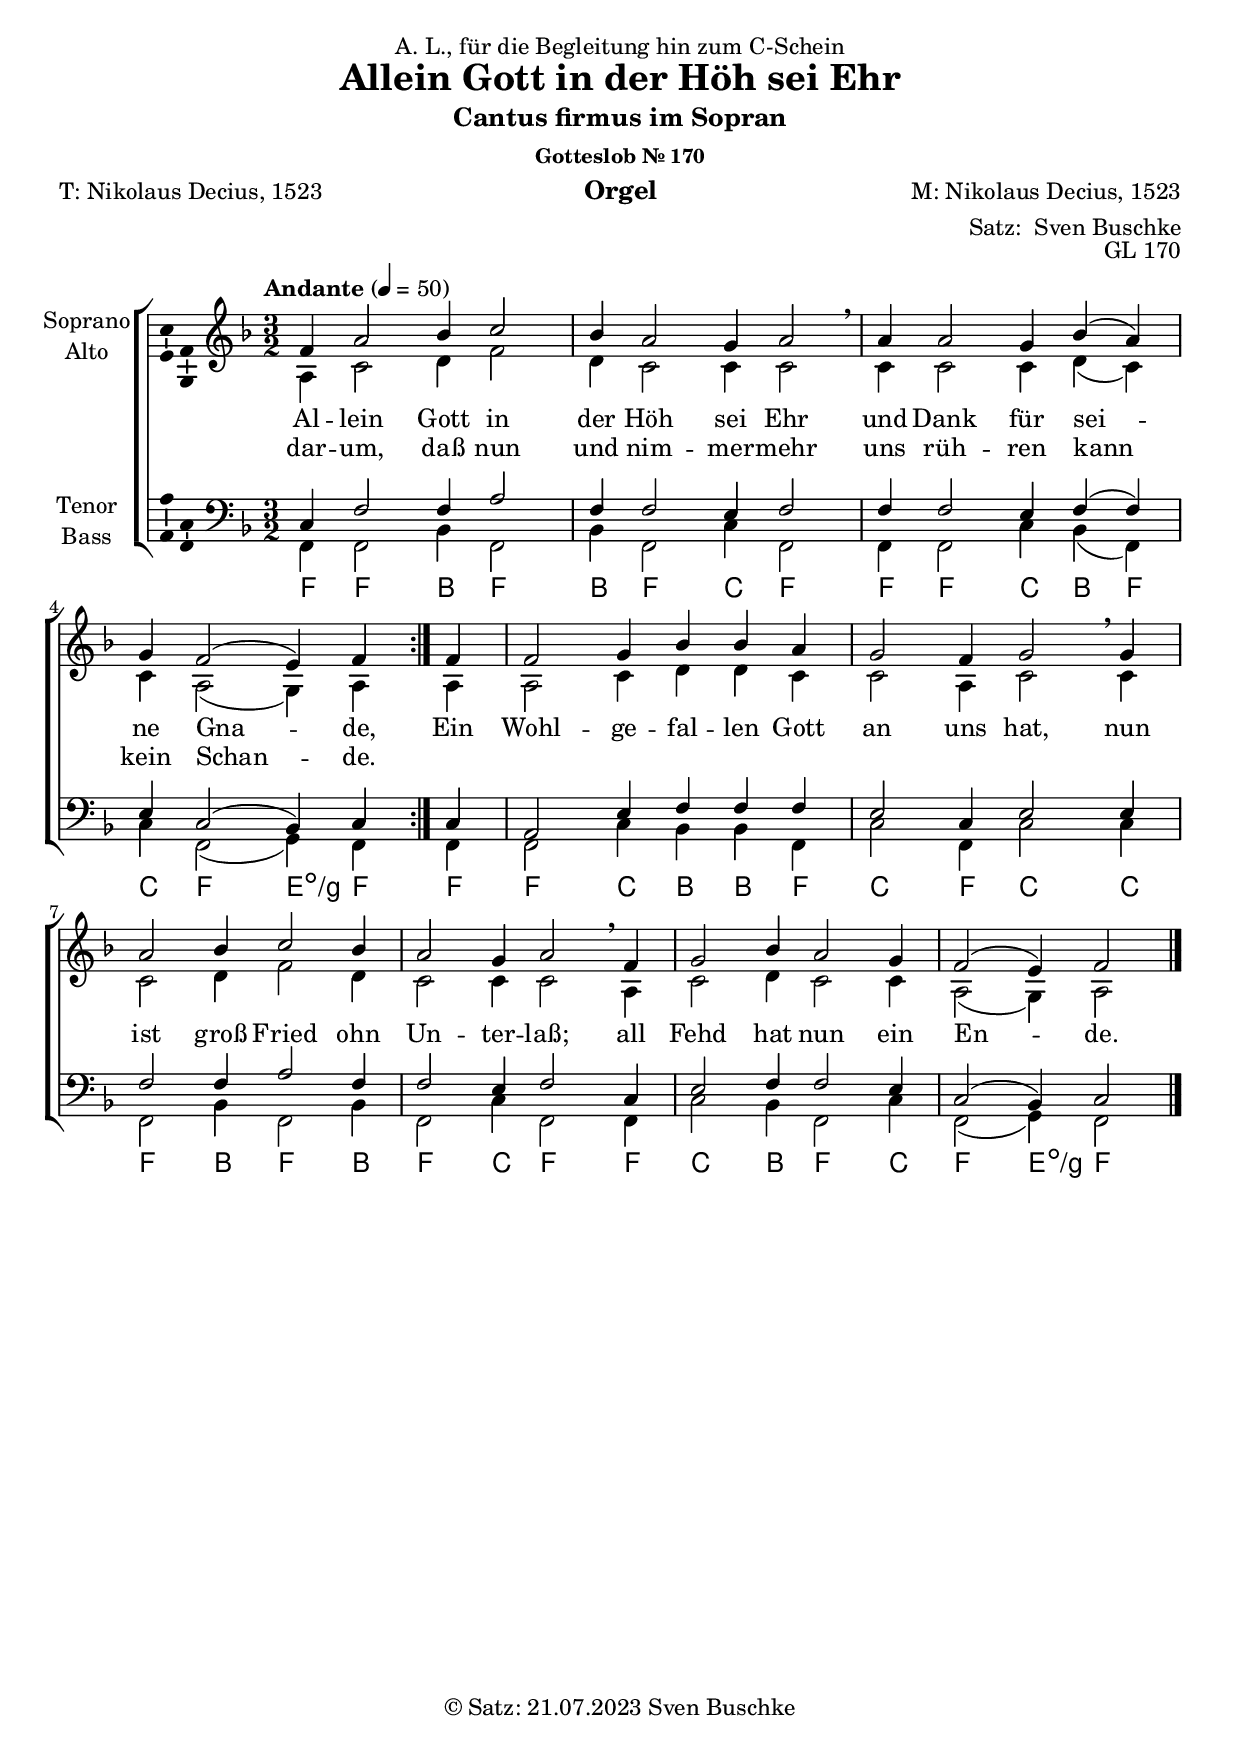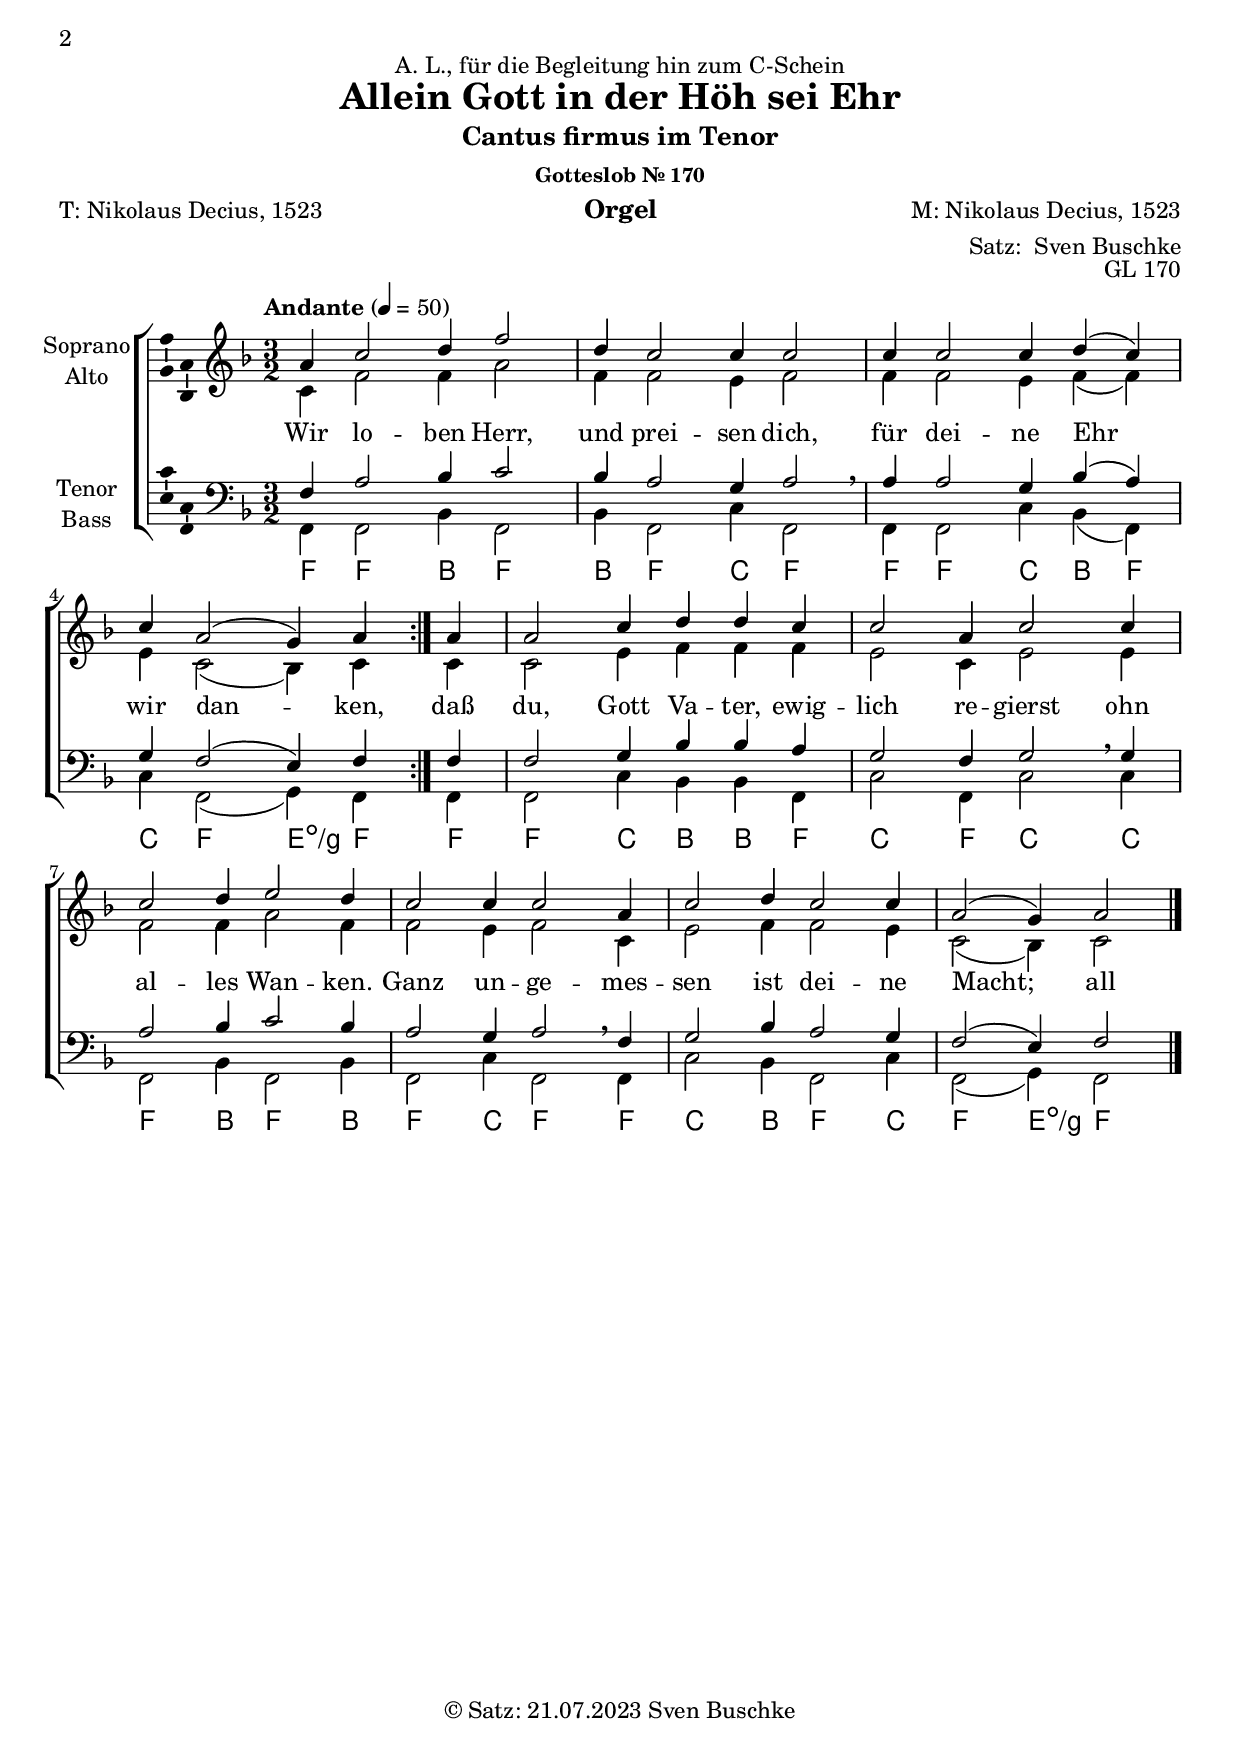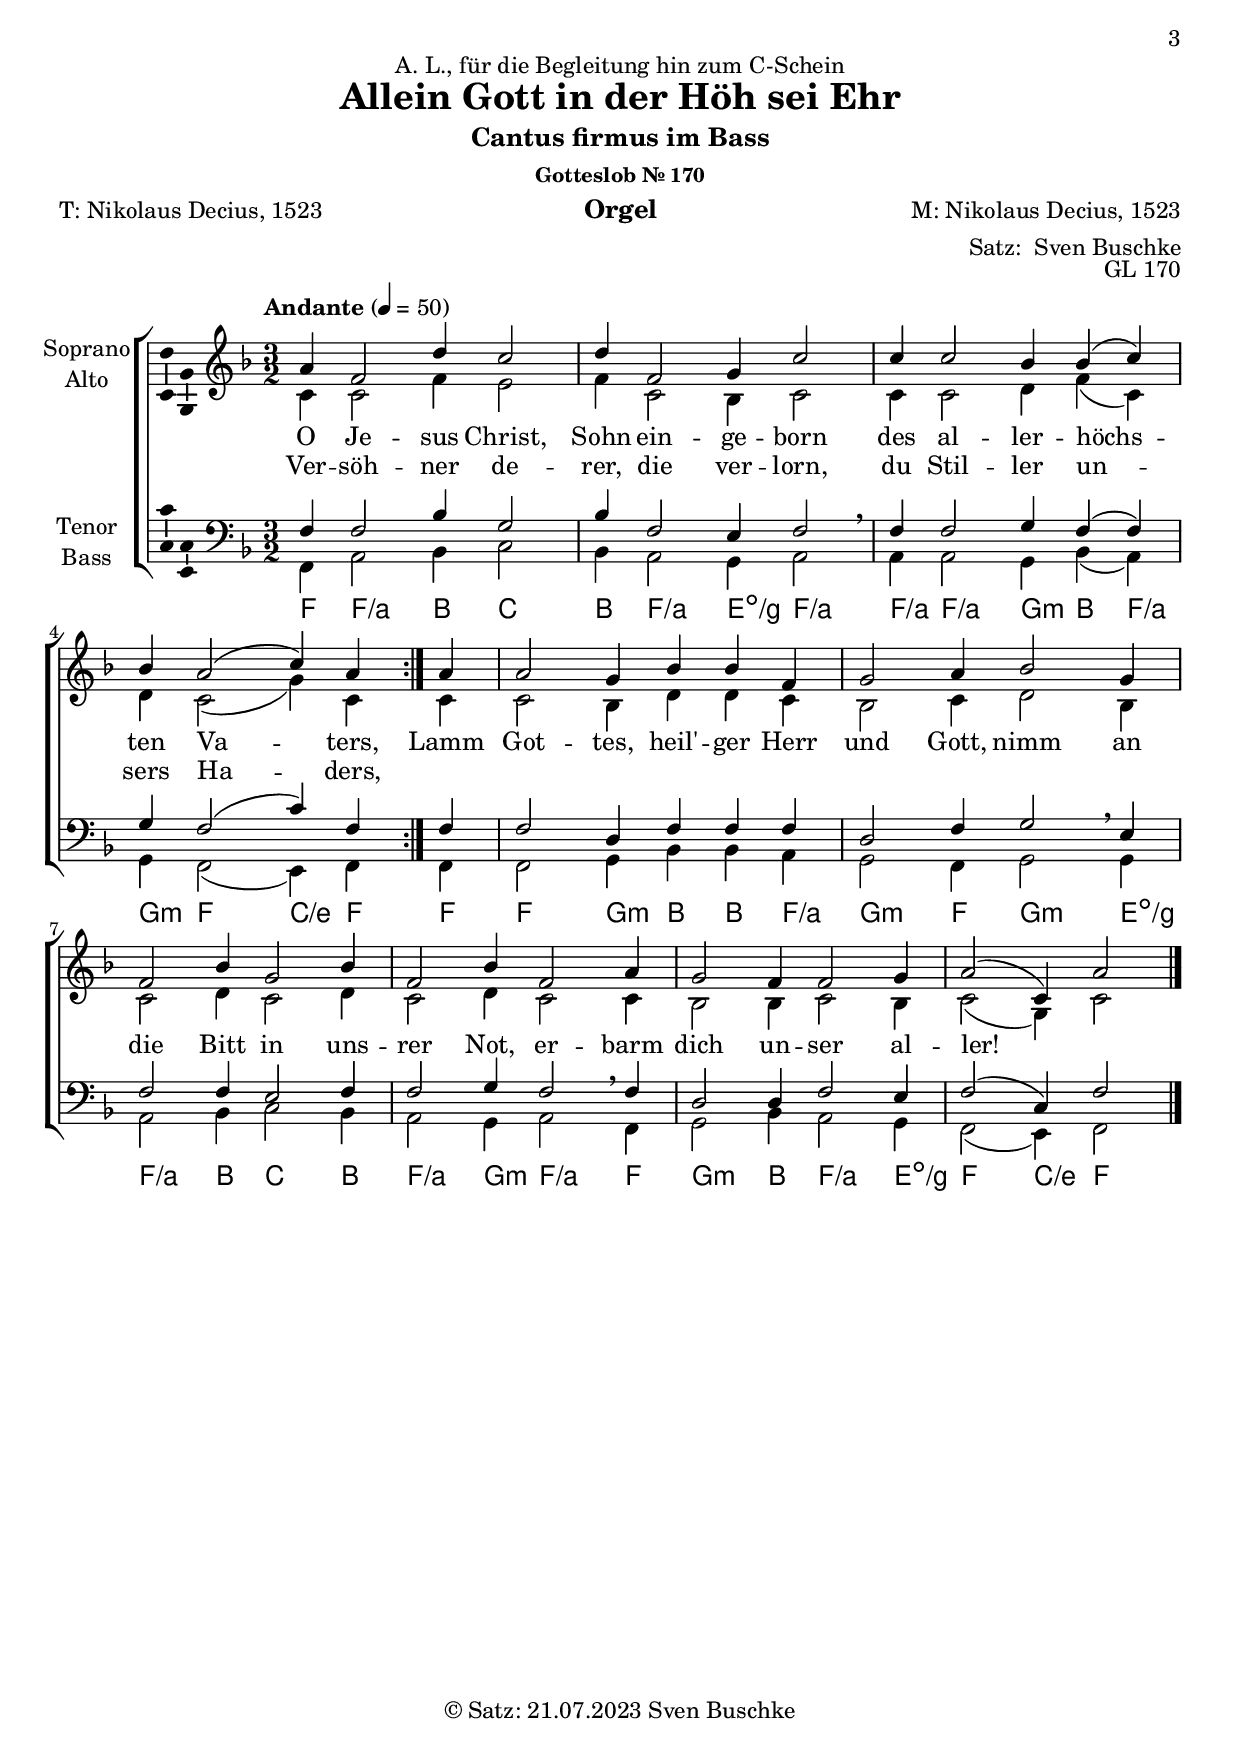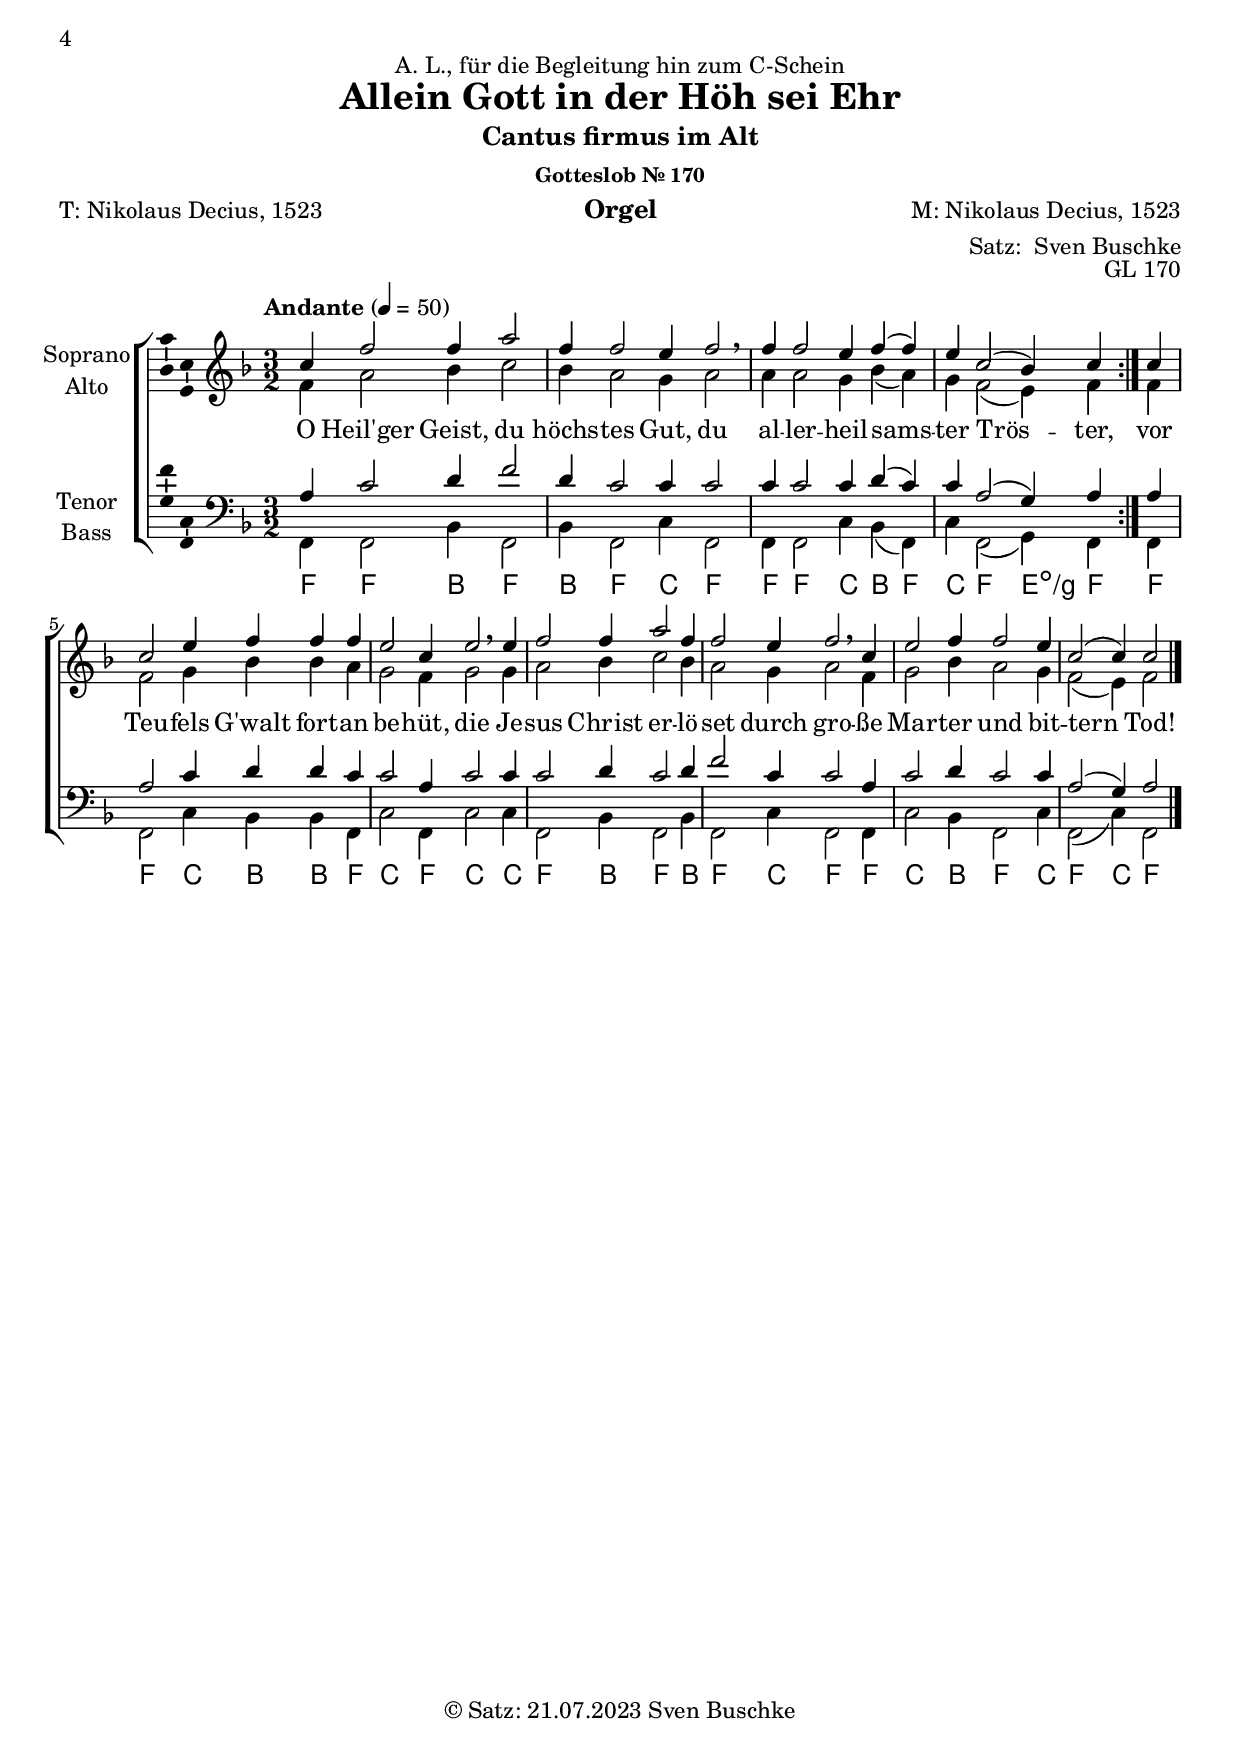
\version "2.24.1"
\language "english"

\include "predefined-guitar-fretboards.ly"

\header {
  dedication = "A. L., für die Begleitung hin zum C-Schein"
  title = "Allein Gott in der Höh sei Ehr"
  subsubtitle = "Gotteslob Nr. 170"
  instrument = "Orgel"
  composer = "M: Nikolaus Decius, 1523"
  arranger = \markup { "Satz: " \with-url #"https://buschke.com" "Sven Buschke" }
  poet = "T: Nikolaus Decius, 1523"
  meter = ""
  piece = ""
  opus = "GL 170"
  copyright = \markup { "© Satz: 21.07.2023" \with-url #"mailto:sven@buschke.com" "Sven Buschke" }
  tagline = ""
}

global = {
  \key f \major
  \time 3/2
  \tempo "Andante" 4=50
}

\layout {
  \context {
    \Voice
    \consists "Melody_engraver"
    \override Stem #'neutral-direction = #'()
    %      \override SpacingSpanner.common-shortest-duration = #(ly:make-moment 1/8)
    %      \override System.break-visibility = #end-of-line-invisible
  }
}


scoreASoprano = \relative c' {
  \global
  % Music follows here.
  \repeat volta 2 {
    %     \partial 4
    f4
    a2 bf4 c2 bf4 a2 g4 a2\breathe
    a4 a2 g4 bf(a) g f2(e4) f
  }
  f4 f2 g4 bf bf a g2 f4 g2\breathe
  g4 a2 bf4 c2 bf4 a2 g4 a2\breathe
  f4 g2 bf4 a2 g4 f2(e4) f2
  \bar "|."
}

scoreAAlto = \relative c' {
  \global
  % Music follows here.
  \repeat volta 2 {
    %   \partial 4
    a4 c2 d4 f2 d4 c2 c4 c2
    c4 c2 c4 d(c) c a2(g4) a
  }
  a4 a2 c4 d d c c2 a4 c2
  c4 c2 d4 f2 d4 c2 c4 c2
  a4 c2 d4 c2c4 a2(g4) a2
}

scoreATenor = \relative c' {
  \global
  % Music follows here.
  \repeat volta 2 {
    %   \partial 4
    c,4 f2 f4 a2 f4 f2 e4 f2
    f4 f2 e4 f(f) e c2(bf4) c
  }
  c4 a2 e'4 f f f e2 c4 e2
  e4 f2 f4 a2 f4 f2 e4 f2
  c4 e2 f4 f2 e4 c2(bf4) c2
}

scoreABass = \relative c, {
  \global
  % Music follows here.
  \repeat volta 2 {
    %     \partial 4
    f4
    f2 bf4 f2 bf4 f2 c'4 f,2
    f4 f2 c'4 bf(f) c' f,2(g4) f
  }
  f4 f2 c'4 bf bf f c'2 f,4 c'2
  c4 f,2 bf4 f2 bf4 f2 c'4 f,2
  f4 c'2 bf4 f2 c'4 f,2(g4) f2
}

scoreAVerseA = \lyricmode {
  % Lyrics follow here.
  Al -- lein Gott in der Höh
  sei Ehr und Dank für sei -- ne Gna -- de,
}

scoreAVerseB = \lyricmode {
  % Lyrics follow here.
  dar -- um, daß nun und nim -- mer -- mehr
  uns rüh -- ren kann kein Schan -- de.
}

scoreAVerseC = \lyricmode {
  % Lyrics follow here.
  Ein Wohl -- ge -- fal -- len Gott an uns hat,
  nun ist groß Fried ohn Un -- ter -- laß;
  all Fehd hat nun ein En -- de.
}

scoreAChordNames = \chordmode {
  \global
  \germanChords
  % Chords follow here.
  \repeat volta 2 {
    %     \partial 4
    f4
    f2 bf4 f2 bf4 f2 c4 f2
    f4 f2 c4 bf(f) c f2(e4:dim/g) f4
  }
  f4 f2 c4 bf bf f c2 f4 c2
  c4 f2 bf4 f2 bf4 f2 c4 f2
  f4 c2 bf4 f2 c4 f2(e4:dim/g) f2
}

scoreAFigBass = \figuremode {
  \global
  % Figures follow here.
  \repeat volta 2 {  }

}

scoreAChoirPart = \new ChoirStaff <<
  \new Staff \with {
    midiInstrument = "choir aahs"
    instrumentName = \markup \center-column { "Soprano" "Alto" }
  } <<
    \new Voice = "soprano" \with {
      \consists "Ambitus_engraver"
    } { \voiceOne \scoreASoprano }
    \new Voice = "alto" \with {
      \consists "Ambitus_engraver"
      \override Ambitus #'X-offset = #2.0
    } { \voiceTwo \scoreAAlto }
  >>
  \new Lyrics \with {
    \override VerticalAxisGroup #'staff-affinity = #CENTER
  } \lyricsto "soprano" {<<\scoreAVerseA \new Lyrics {\set associatedVoice = "soprano" \scoreAVerseB}>> \scoreAVerseC}
  \new Staff \with {
    midiInstrument = "choir aahs"
    instrumentName = \markup \center-column { "Tenor" "Bass" }
  } <<
    \clef bass
    \new Voice = "tenor" \with {
      \consists "Ambitus_engraver"
    } { \voiceOne \scoreATenor }
    \new Voice = "bass" \with {
      \consists "Ambitus_engraver"
      \override Ambitus #'X-offset = #2.0
    } { \voiceTwo \scoreABass }
  >>
>>

scoreAChordsPart = <<
  \new ChordNames \scoreAChordNames
  %   \scoreAChordNames
  %   \new FretBoards \scoreAChordNames
>>

scoreABassFiguresPart = \new FiguredBass \with {
  useBassFigureExtenders = ##t
} \scoreAFigBass

\bookpart {
  \header {
    subtitle = "Cantus firmus im Sopran"
  }
  \score {
    <<
      \scoreAChoirPart
      \scoreAChordsPart
      \scoreABassFiguresPart
    >>
    \layout { }
    \midi {
      \tempo 4=100
    }
  }
}

scoreBSoprano = \relative c'' {
  \global
  % Music follows here.
  \repeat volta 2 {
    %     \partial 4
    a4
    c2 d4 f2 d4 c2 c4 c2
    c4 c2 c4 d4(c) c a2(g4) a
  }
  a4 a2 c4 d d c c2 a4 c2
  c4 c2 d4 e2 d4 c2 c4 c2
  a4 c2 d4 c2 c4 a2(g4) a2
}

scoreBAlto = \relative c' {
  \global
  % Music follows here.
  \repeat volta 2 {
    %     \partial 4
    c4
    f2 f4 a2 f4 f2 e4 f2
    f4 f2 e4 f(f) e c2(bf4) c
  }
  c4 c2 e4 f f f e2 c4 e2
  e4 f2 f4 a2 f4 f2 e4 f2
  c4 e2 f4 f2 e4 c2(bf4) c2
}

scoreBTenor = \relative c {
  \global
  % Music follows here.
  \repeat volta 2 {
    %     \partial 4
    f4
    a2 bf4 c2 bf4 a2 g4 a2\breathe
    a4 a2 g4 bf(a) g f2(e4) f
  }
  f4 f2 g4 bf bf a g2 f4 g2\breathe
  g4 a2 bf4 c2 bf4 a2 g4 a2\breathe
  f4 g2 bf4 a2 g4 f2(e4) f2
  \bar "|."
}

scoreBBass = \relative c {
  \global
  % Music follows here.
  \repeat volta 2 {
    %     \partial 4
    f,4
    f2 bf4 f2 bf4 f2 c'4 f,2
    f4 f2 c'4 bf(f) c' f,2(g4) f
  }
  f4 f2 c'4 bf bf f c'2 f,4 c'2
  c4 f,2 bf4 f2 bf4 f2 c'4 f,2
  f4 c'2 bf4 f2 c'4 f,2(g4) f2
}

scoreBVerseA = \lyricmode {
  % Lyrics follow here.
  Wir lo -- ben Herr, und prei -- sen dich,
  für dei -- ne Ehr wir dan -- ken,
  daß du, Gott Va -- ter, ewig -- lich
  re -- gierst ohn al -- les Wan -- ken.
  Ganz un -- ge -- mes -- sen ist dei -- ne Macht;
  all -- zeit ge -- schieht, was du be -- dacht.
  Wohl uns des gu -- ten Her -- ren!
}

scoreBVerseB = \lyricmode {
  % Lyrics follow here.

}

scoreBVerseC = \lyricmode {
  % Lyrics follow here.

}

scoreBChordNames = \chordmode {
  \global
  \germanChords
  % Chords follow here.
  \repeat volta 2 {
    %     \partial 4
    f4
    f2 bf4 f2 bf4 f2 c4 f2
    f4 f2 c4 bf(f) c f2(e4:dim/g) f4
  }
  f4 f2 c4 bf bf f c2 f4 c2
  c4 f2 bf4 f2 bf4 f2 c4 f2
  f4 c2 bf4 f2 c4 f2(e4:dim/g) f2
}

scoreBFigBass = \figuremode {
  \global
  % Figures follow here.

}

scoreBChoirPart = \new ChoirStaff <<
  \new Staff \with {
    midiInstrument = "choir aahs"
    instrumentName = \markup \center-column { "Soprano" "Alto" }
  } <<
    \new Voice = "soprano" \with {
      \consists "Ambitus_engraver"
    } { \voiceOne \scoreBSoprano }
    \new Voice = "alto" \with {
      \consists "Ambitus_engraver"
      \override Ambitus #'X-offset = #2.0
    } { \voiceTwo \scoreBAlto }
  >>
  \new Lyrics \with {
    \override VerticalAxisGroup #'staff-affinity = #CENTER
  } \lyricsto "soprano" {<<\scoreBVerseA \new Lyrics {\set associatedVoice = "soprano" \scoreBVerseB}>> \scoreBVerseC}
  \new Staff \with {
    midiInstrument = "choir aahs"
    instrumentName = \markup \center-column { "Tenor" "Bass" }
  } <<
    \clef bass
    \new Voice = "tenor" \with {
      \consists "Ambitus_engraver"
    } { \voiceOne \scoreBTenor }
    \new Voice = "bass" \with {
      \consists "Ambitus_engraver"
      \override Ambitus #'X-offset = #2.0
    } { \voiceTwo \scoreBBass }
  >>
>>

scoreBChordsPart = <<
  \new ChordNames \scoreBChordNames
  %   \scoreBChordNames
  %   \new FretBoards \scoreBChordNames
>>

scoreBBassFiguresPart = \new FiguredBass \with {
  useBassFigureExtenders = ##t
} \scoreBFigBass

\bookpart {
  \header {
    subtitle = "Cantus firmus im Tenor"
  }
  \score {
    <<
      \scoreBChoirPart
      \scoreBChordsPart
      \scoreBBassFiguresPart
    >>
    \layout { }
    \midi {
      \tempo 4=100
    }
  }
}

scoreCSoprano = \relative c'' {
  \global
  % Music follows here.
  \repeat volta 2 {
    a4 f2 d'4 c2 d4 f,2 g4 c2
    c4 c2 bf4 bf(c) bf a2(c4) a
  }
  a4 a2 g4 bf bf f g2 a4 bf2
  g4 f2 bf4 g2 bf4 f2 bf4 f2
  a4 g2 f4 f2 g4 a2(c,4) a'2
}

scoreCAlto = \relative c' {
  \global
  % Music follows here.
  \repeat volta 2 {
    c4 c2 f4 e2 f4 c2 bf4 c2
    c4 c2 d4 f(c) d c2(g'4) c,
  }
  c4 c2 bf4 d d c bf2 c4 d2
  bf4 c2 d4 c2 d4 c2 d4 c2
  c4 bf2 bf4 c2 bf4 c2(g4) c2
}

scoreCTenor = \relative c' {
  \global
  % Music follows here.
  \repeat volta 2 {
    %     \partial 4
    f,4
    f2 bf4 g2 bf4 f2 e4 f2
    f4 f2 g4 f(f) g f2(c'4) f,
  }
  f4 f2 d4 f f f d2 f4 g2
  e4 f2 f4 e2 f4 f2 g4 f2
  f4 d2 d4 f2 e4 f2(c4) f2
}

scoreCBass = \relative c, {
  \global
  % Music follows here.
  \repeat volta 2 {
    %     \partial 4
    f4
    a2 bf4 c2 bf4 a2 g4 a2\breathe
    a4 a2 g4 bf(a) g f2(e4) f
  }
  f4 f2 g4 bf bf a g2 f4 g2\breathe
  g4 a2 bf4 c2 bf4 a2 g4 a2\breathe
  f4 g2 bf4 a2 g4 f2(e4) f2
  \bar "|."
}

scoreCVerseA = \lyricmode {
  % Lyrics follow here.
  O Je -- sus Christ, Sohn ein -- ge -- born
  des al -- ler -- höchs -- ten Va -- ters,
}

scoreCVerseB = \lyricmode {
  % Lyrics follow here.
  Ver -- söh -- ner de -- rer, die ver -- lorn,
  du Stil -- ler un -- sers Ha -- ders,
}

scoreCVerseC = \lyricmode {
  % Lyrics follow here.
  Lamm Got -- tes, heil' -- ger Herr und Gott,
  nimm an die Bitt in uns -- rer Not,
  er -- barm dich un -- ser al -- ler!
}

scoreCChordNames = \chordmode {
  \global
  \germanChords
  % Chords follow here.
  \repeat volta 2 {
    %     \partial 4
    f4
    f2/a bf4 c2 bf4 f2/a e4:dim/g f2/a
    f4/a f2/a g4:m bf(f/a) g:m f2(c4/e) f4
  }
  f4 f2 g4:m bf bf f/a g2:m f4 g2:m
  e4:dim/g f2/a bf4 c2 bf4 f2/a g4:m f2/a
  f4 g2:m bf4 f2/a e4:dim/g f2(c4/e) f2
}

scoreCFigBass = \figuremode {
  \global
  % Figures follow here.

}

scoreCChoirPart = \new ChoirStaff <<
  \new Staff \with {
    midiInstrument = "choir aahs"
    instrumentName = \markup \center-column { "Soprano" "Alto" }
  } <<
    \new Voice = "soprano" \with {
      \consists "Ambitus_engraver"
    } { \voiceOne \scoreCSoprano }
    \new Voice = "alto" \with {
      \consists "Ambitus_engraver"
      \override Ambitus #'X-offset = #2.0
    } { \voiceTwo \scoreCAlto }
  >>
  \new Lyrics \with {
    \override VerticalAxisGroup #'staff-affinity = #CENTER
  } \lyricsto "soprano" {<<\scoreCVerseA \new Lyrics {\set associatedVoice = "soprano" \scoreCVerseB}>> \scoreCVerseC}
  \new Staff \with {
    midiInstrument = "choir aahs"
    instrumentName = \markup \center-column { "Tenor" "Bass" }
  } <<
    \clef bass
    \new Voice = "tenor" \with {
      \consists "Ambitus_engraver"
    } { \voiceOne \scoreCTenor }
    \new Voice = "bass" \with {
      \consists "Ambitus_engraver"
      \override Ambitus #'X-offset = #2.0
    } { \voiceTwo \scoreCBass }
  >>
>>

scoreCChordsPart = <<
  \new ChordNames \scoreCChordNames
  %   \scoreCChordNames
  %   \new FretBoards \scoreCChordNames
>>

scoreCBassFiguresPart = \new FiguredBass \with {
  useBassFigureExtenders = ##t
} \scoreCFigBass

\bookpart {
  \header {
    subtitle = "Cantus firmus im Bass"
  }
  \score {
    <<
      \scoreCChoirPart
      \scoreCChordsPart
      \scoreCBassFiguresPart
    >>
    \layout { }
    \midi {
      \tempo 4=100
    }
  }
}

scoreDSoprano = \relative c'' {
  \global
  % Music follows here.
  %   \partial 4
  \repeat volta 2 {
    c4 f2 f4 a2 f4 f2 e4 f2
    f4 f2 e4 f(f) e c2(bf4) c
  }
  c4 c2 e4 f f f e2 c4 e2
  e4 f2 f4 a2 f4 f2 e4 f2
  c4 e2 f4 f2 e4 c2(c4) c2
}

scoreDAlto = \relative c {
  \global
  % Music follows here.
  \repeat volta 2 {
    %     \partial 4
    f'4
    a2 bf4 c2 bf4 a2 g4 a2\breathe
    a4 a2 g4 bf(a) g f2(e4) f
  }
  f4 f2 g4 bf bf a g2 f4 g2\breathe
  g4 a2 bf4 c2 bf4 a2 g4 a2\breathe
  f4 g2 bf4 a2 g4 f2(e4) f2
  \bar "|."
}

scoreDTenor = \relative c' {
  \global
  % Music follows here.
  \repeat volta 2 {
    a4 c2 d4 f2 d4 c2 c4 c2
    c4 c2 c4 d(c) c a2(g4) a
  }
  a4 a2 c4 d d c c2 a4 c2
  c4 c2 d4 c2 d4 f2 c4 c2
  a4 c2 d4 c2 c4 a2(g4) a2
}

scoreDBass = \relative c {
  \global
  % Music follows here.
  \repeat volta 2 {
    %     \partial 4
    f,4
    f2 bf4 f2 bf4 f2 c'4 f,2
    f4 f2 c'4 bf(f) c' f,2(g4) f
  }
  f4 f2 c'4 bf bf f c'2 f,4 c'2
  c4 f,2 bf4 f2 bf4 f2 c'4 f,2
  f4 c'2 bf4 f2 c'4 f,2(c'4) f,2
}

scoreDVerseA = \lyricmode {
  % Lyrics follow here.
  O Heil'ger Geist, du höchs -- tes Gut,
  du al -- ler -- heil -- sams -- ter Trös -- ter,
  vor Teu -- fels G'walt fort -- an be -- hüt,
  die Je -- sus Christ er -- lö -- set
  durch gro -- ße Mar -- ter und bit -- tern Tod!
  Wend un -- sern Jam -- mer, uns -- re Not!
  Dar -- auf wir uns ver -- las -- sen.
}

scoreDVerseB = \lyricmode {
  % Lyrics follow here.

}

scoreDVerseC = \lyricmode {
  % Lyrics follow here.

}

scoreDChordNames = \chordmode {
  \global
  \germanChords
  % Chords follow here.
  \repeat volta 2 {
    %     \partial 4
    f4
    f2 bf4 f2 bf4 f2 c4 f2
    f4 f2 c4 bf(f) c f2(e4:dim/g) f4
  }
  f4 f2 c4 bf bf f c2 f4 c2
  c4 f2 bf4 f2 bf4 f2 c4 f2
  f4 c2 bf4 f2 c4 f2(c4) f2
}

scoreDFigBass = \figuremode {
  \global
  % Figures follow here.

}

scoreDChoirPart = \new ChoirStaff <<
  \new Staff \with {
    midiInstrument = "choir aahs"
    instrumentName = \markup \center-column { "Soprano" "Alto" }
  } <<
    \new Voice = "soprano" \with {
      \consists "Ambitus_engraver"
    } { \voiceOne \scoreDSoprano }
    \new Voice = "alto" \with {
      \consists "Ambitus_engraver"
      \override Ambitus #'X-offset = #2.0
    } { \voiceTwo \scoreDAlto }
  >>
  \new Lyrics \with {
    \override VerticalAxisGroup #'staff-affinity = #CENTER
  } \lyricsto "soprano" {<<\scoreDVerseA \new Lyrics {\set associatedVoice = "soprano" \scoreDVerseB}>> \scoreAVerseC}
  \new Staff \with {
    midiInstrument = "choir aahs"
    instrumentName = \markup \center-column { "Tenor" "Bass" }
  } <<
    \clef bass
    \new Voice = "tenor" \with {
      \consists "Ambitus_engraver"
    } { \voiceOne \scoreDTenor }
    \new Voice = "bass" \with {
      \consists "Ambitus_engraver"
      \override Ambitus #'X-offset = #2.0
    } { \voiceTwo \scoreDBass }
  >>
>>

scoreDChordsPart = <<
  \new ChordNames \scoreDChordNames
  %   \scoreDChordNames
  %   \new FretBoards \scoreDChordNames
>>

scoreDBassFiguresPart = \new FiguredBass \with {
  useBassFigureExtenders = ##t
} \scoreDFigBass

\bookpart {
  \header {
    subtitle = "Cantus firmus im Alt"
  }
  \score {
    <<
      \scoreDChoirPart
      \scoreDChordsPart
      \scoreDBassFiguresPart
    >>
    \layout { }
    \midi {
      \tempo 4=100
    }
  }
}